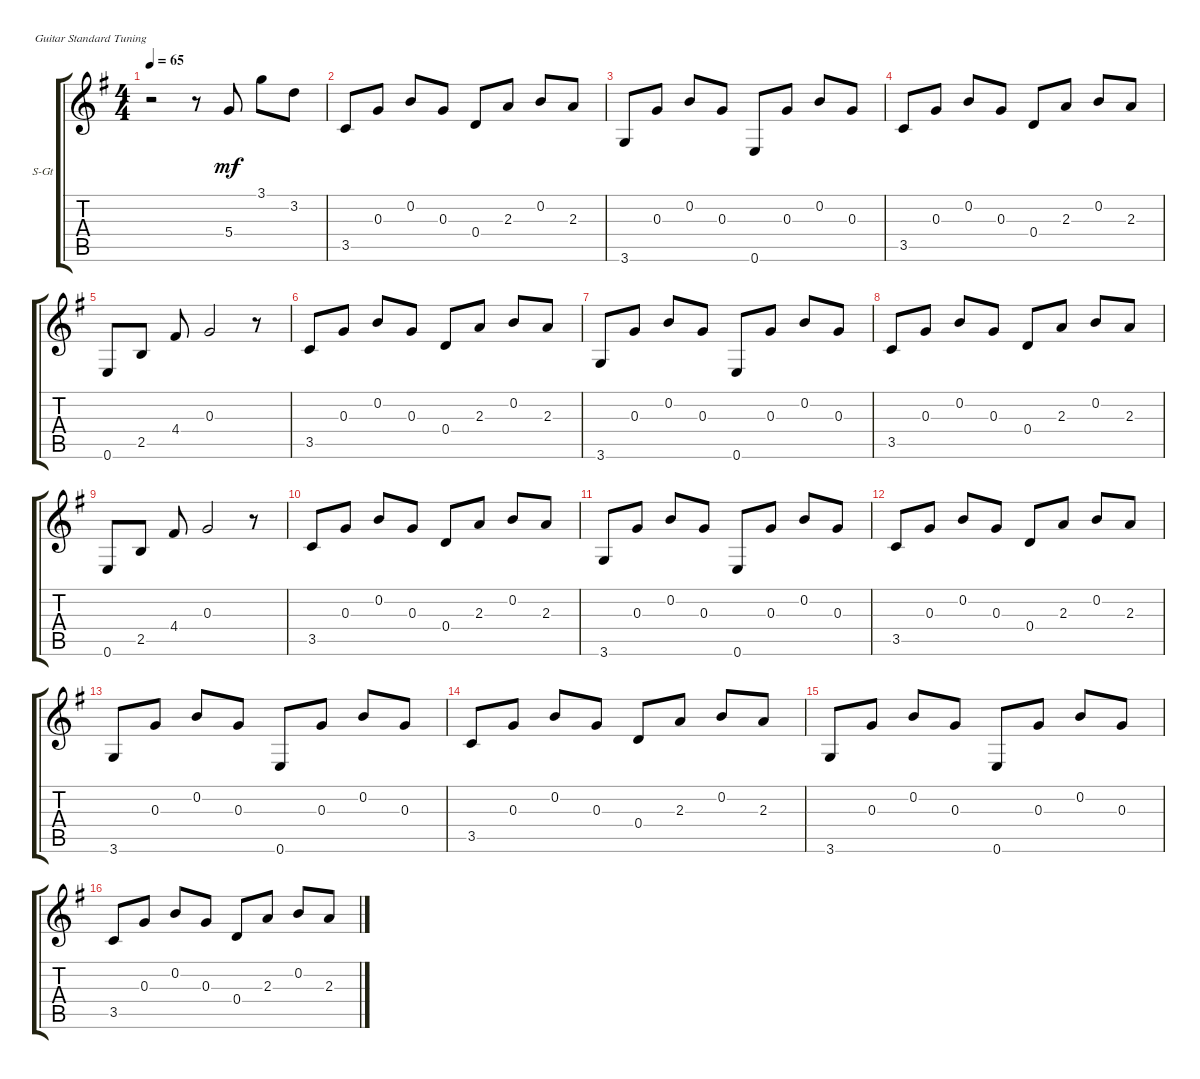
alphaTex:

\defaultSystemsLayout 4
\bracketExtendMode groupsimilarinstruments
\firstSystemTrackNameOrientation horizontal
\otherSystemsTrackNameOrientation horizontal
\track ("Steel Guitar" "S-Gt") {instrument acousticguitarsteel}
\staff {score tabs}
\tuning (E4 B3 G3 D3 A2 E2)
\ts (4 4)
\ac
\tempo 65
\clef g2
\ks g
r.2{dy mf instrument acousticguitarsteel} r.8 5.4.8 3.1.8 3.2.8 |
3.5.8 0.3.8 0.2.8 0.3.8 0.4.8 2.3.8 0.2.8 2.3.8 |
3.6.8 0.3.8 0.2.8 0.3.8 0.6.8 0.3.8 0.2.8 0.3.8 |
3.5.8 0.3.8 0.2.8 0.3.8 0.4.8 2.3.8 0.2.8 2.3.8 |
0.6.8 2.5.8 4.4.8 0.3.2 r.8 |
3.5.8 0.3.8 0.2.8 0.3.8 0.4.8 2.3.8 0.2.8 2.3.8 |
3.6.8 0.3.8 0.2.8 0.3.8 0.6.8 0.3.8 0.2.8 0.3.8 |
3.5.8 0.3.8 0.2.8 0.3.8 0.4.8 2.3.8 0.2.8 2.3.8 |
0.6.8 2.5.8 4.4.8 0.3.2 r.8 |
3.5.8 0.3.8 0.2.8 0.3.8 0.4.8 2.3.8 0.2.8 2.3.8 |
3.6.8 0.3.8 0.2.8 0.3.8 0.6.8 0.3.8 0.2.8 0.3.8 |
3.5.8 0.3.8 0.2.8 0.3.8 0.4.8 2.3.8 0.2.8 2.3.8 |
3.6.8 0.3.8 0.2.8 0.3.8 0.6.8 0.3.8 0.2.8 0.3.8 |
3.5.8 0.3.8 0.2.8 0.3.8 0.4.8 2.3.8 0.2.8 2.3.8 |
3.6.8 0.3.8 0.2.8 0.3.8 0.6.8 0.3.8 0.2.8 0.3.8 |
3.5.8 0.3.8 0.2.8 0.3.8 0.4.8 2.3.8 0.2.8 2.3.8
